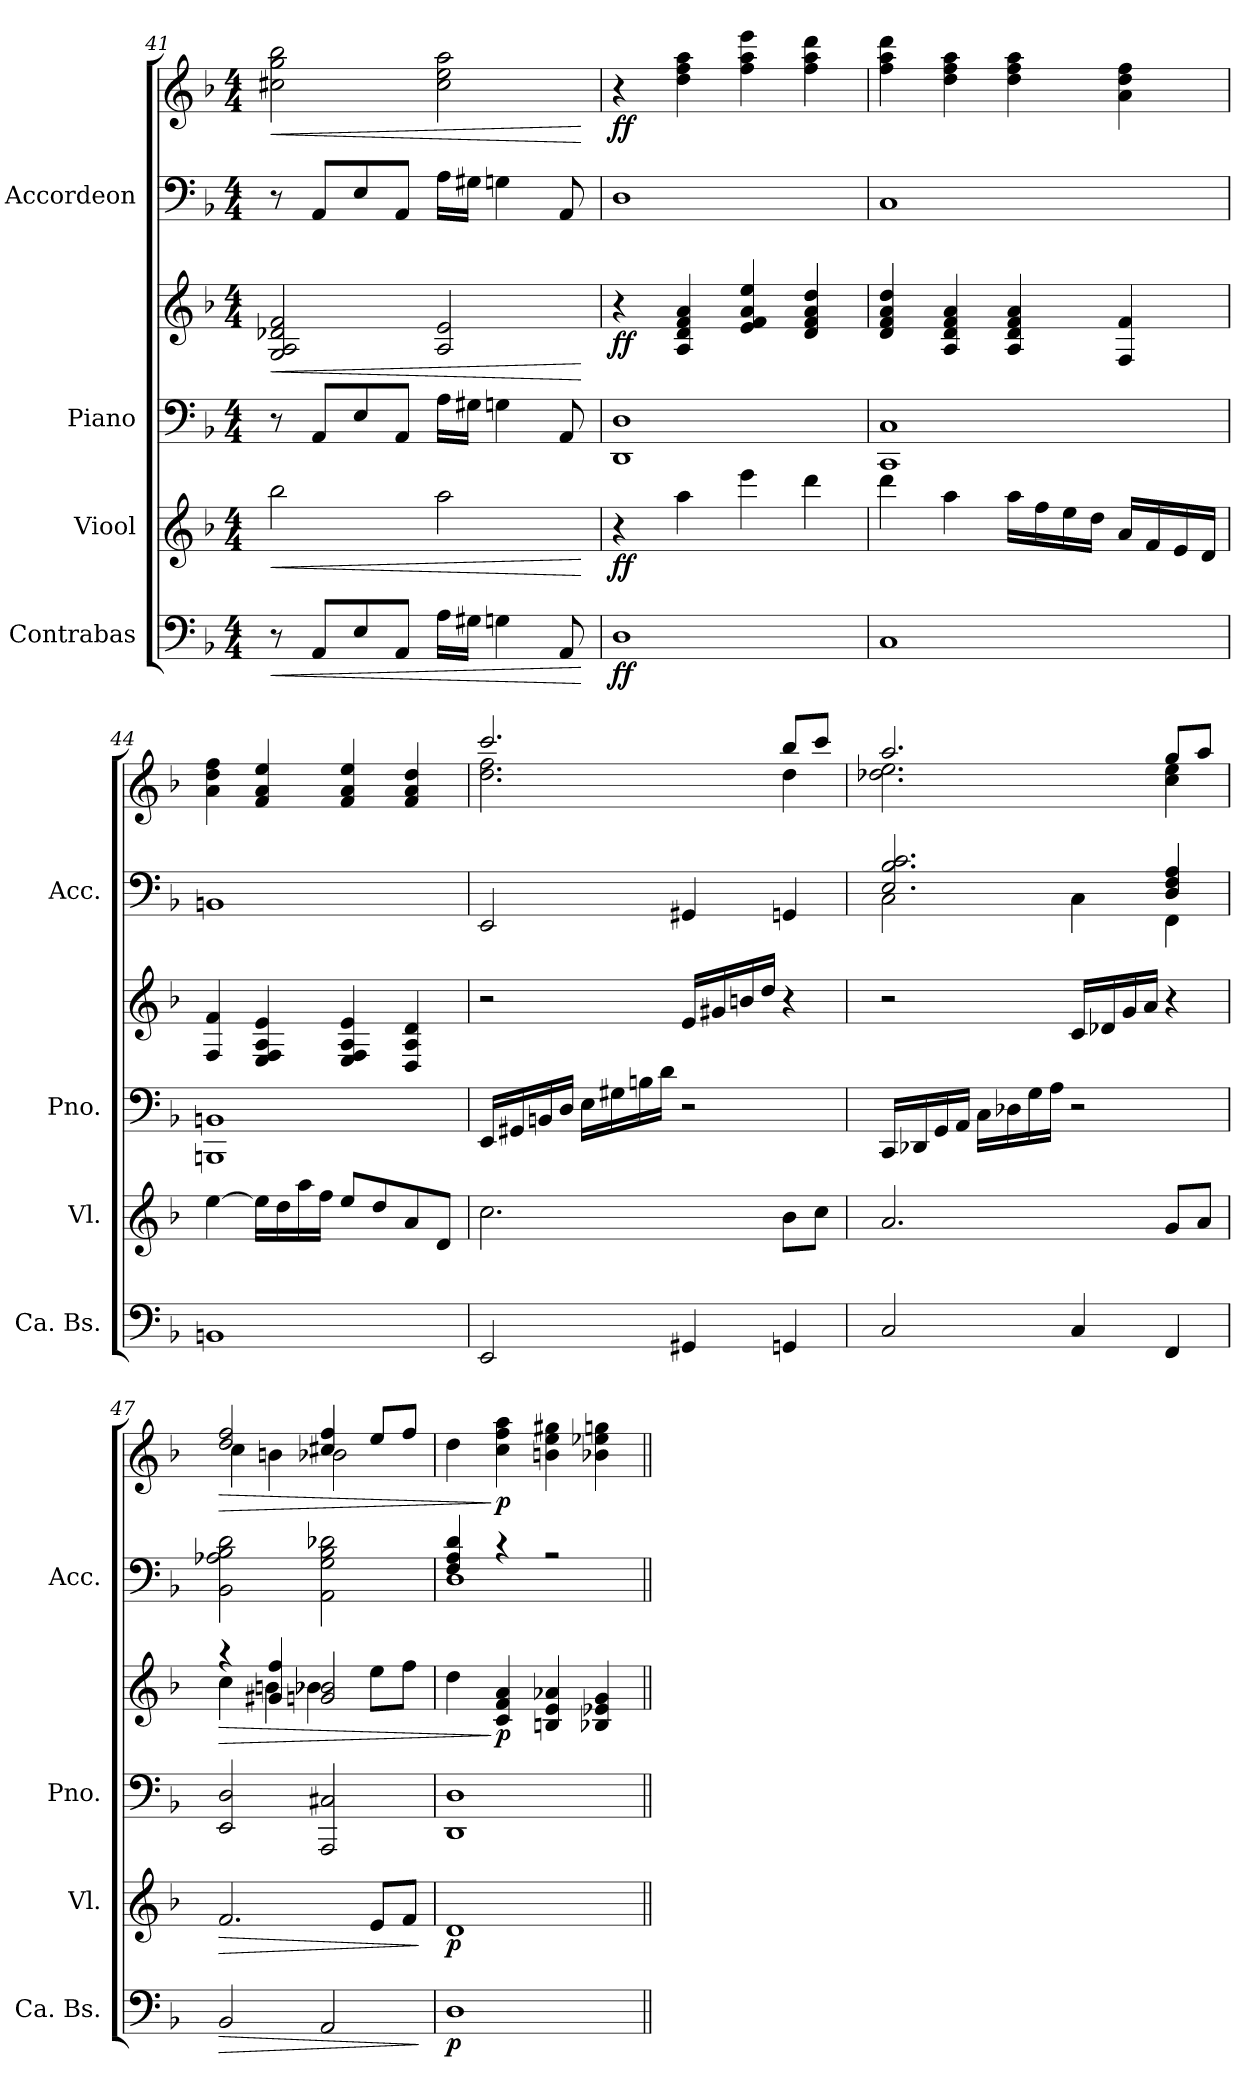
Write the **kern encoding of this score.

**kern	**dynam	**kern	**dynam	**kern	**kern	**dynam	**kern	**kern	**dynam
*part4	*part4	*part3	*part3	*part2	*part2	*part2	*part1	*part1	*part1
*staff6	*staff6	*staff5	*staff5	*staff4	*staff3	*staff3/4	*staff2	*staff1	*staff1/2
*I"Contrabas	*	*I"Viool	*	*I"Piano	*	*	*I"Accordeon	*	*
*I'Ca. Bs.	*	*I'Vl.	*	*I'Pno.	*	*	*I'Acc.	*	*
!!LO:LB:g=z
*clefF4	*	*clefG2	*	*clefF4	*clefG2	*	*clefF4	*clefG2	*
*ITrd7c12	*	*	*	*	*	*	*	*	*
*k[b-]	*	*k[b-]	*	*k[b-]	*k[b-]	*	*k[b-]	*k[b-]	*
*M4/4	*	*M4/4	*	*M4/4	*M4/4	*	*M4/4	*M4/4	*
=41	=41	=41	=41	=41	=41	=41	=41	=41	=41
!	!LO:HP:b	!	!LO:HP:b	!	!	!LO:HP:b	!	!	!LO:HP:b
8r	<	2bb-\	<	8r	2G/ 2A/ 2d-X/ 2f/	<	8r	2cc#X\ 2gg\ 2bb-\	<
8AAA/L	.	.	.	8AA/L	.	.	8AA/L	.	.
8EE/	.	.	.	8E/	.	.	8E/	.	.
8AAA/J	.	.	.	8AA/J	.	.	8AA/J	.	.
16AA\LL	.	2aa\	.	16A\LL	2A/ 2e/	.	16A\LL	2cc#\ 2ee\ 2aa\	.
16GG#X\JJ	.	.	.	16G#X\JJ	.	.	16G#X\JJ	.	.
4GGn\	.	.	.	4Gn\	.	.	4Gn\	.	.
8AAA/	.	.	.	8AA/	.	.	8AA/	.	.
.	[	.	[	.	.	[	.	.	[
=42	=42	=42	=42	=42	=42	=42	=42	=42	=42
!	!LO:DY:b	!	!LO:DY:b	!	!	!LO:DY:b	!	!	!LO:DY:b
1DD	ff	4r	ff	1DD 1D	4r	ff	1D	4r	ff
.	.	4aa\	.	.	4A/ 4d/ 4f/ 4a/	.	.	4dd\ 4ff\ 4aa\	.
.	.	4eee\	.	.	4e/ 4f/ 4a/ 4ee/	.	.	4ff\ 4aa\ 4eee\	.
.	.	4ddd\	.	.	4d/ 4f/ 4a/ 4dd/	.	.	4ff\ 4aa\ 4ddd\	.
=43	=43	=43	=43	=43	=43	=43	=43	=43	=43
1CC	.	4ddd\	.	1CC 1C	4d/ 4f/ 4a/ 4dd/	.	1C	4ff\ 4aa\ 4ddd\	.
.	.	4aa\	.	.	4A/ 4d/ 4f/ 4a/	.	.	4dd\ 4ff\ 4aa\	.
.	.	16aa\LL	.	.	4A/ 4d/ 4f/ 4a/	.	.	4dd\ 4ff\ 4aa\	.
.	.	16ff\	.	.	.	.	.	.	.
.	.	16ee\	.	.	.	.	.	.	.
.	.	16dd\JJ	.	.	.	.	.	.	.
.	.	16a/LL	.	.	4F/ 4f/	.	.	4a\ 4dd\ 4ff\	.
.	.	16f/	.	.	.	.	.	.	.
.	.	16e/	.	.	.	.	.	.	.
.	.	16d/JJ	.	.	.	.	.	.	.
!!LO:PB:g=z
=44	=44	=44	=44	=44	=44	=44	=44	=44	=44
1BBBn	.	[4ee\	.	1BBBn 1BBn	4F/ 4f/	.	1BBn	4a\ 4dd\ 4ff\	.
.	.	16ee\LL]	.	.	4E/ 4F/ 4A/ 4e/	.	.	4f/ 4a/ 4ee/	.
.	.	16dd\	.	.	.	.	.	.	.
.	.	16aa\	.	.	.	.	.	.	.
.	.	16ff\JJ	.	.	.	.	.	.	.
.	.	8ee/L	.	.	4E/ 4F/ 4A/ 4e/	.	.	4f/ 4a/ 4ee/	.
.	.	8dd/	.	.	.	.	.	.	.
.	.	8a/	.	.	4D/ 4A/ 4d/	.	.	4f/ 4a/ 4dd/	.
.	.	8d/J	.	.	.	.	.	.	.
=45	=45	=45	=45	=45	=45	=45	=45	=45	=45
*	*	*	*	*	*	*	*	*^	*
2EEE/	.	2.cc\	.	16EE/LL	2r	.	2EE/	2.ccc/	2.dd\ 2.ff\	.
.	.	.	.	16GG#X/	.	.	.	.	.	.
.	.	.	.	16BBn/	.	.	.	.	.	.
.	.	.	.	16D/JJ	.	.	.	.	.	.
.	.	.	.	16E\LL	.	.	.	.	.	.
.	.	.	.	16G#X\	.	.	.	.	.	.
.	.	.	.	16Bn\	.	.	.	.	.	.
.	.	.	.	16d\JJ	.	.	.	.	.	.
4GGG#X/	.	.	.	2r	16e/LL	.	4GG#X/	.	.	.
.	.	.	.	.	16g#X/	.	.	.	.	.
.	.	.	.	.	16bn/	.	.	.	.	.
.	.	.	.	.	16dd/JJ	.	.	.	.	.
4GGGn/	.	8b-\L	.	.	4r	.	4GGn/	8bb-/L	4dd\	.
.	.	8cc\J	.	.	.	.	.	8ccc/J	.	.
!!LO:LB:g=z	!!
=46	=46	=46	=46	=46	=46	=46	=46	=46	=46	=46
*	*	*	*	*	*	*	*^	*	*	*
2CC/	.	2.a/	.	16CC/LL	2r	.	2.E/ 2.B-/ 2.c/	2C\	2.aa/	2.dd-X\ 2.ee\	.
.	.	.	.	16DD-X/	.	.	.	.	.	.	.
.	.	.	.	16GG/	.	.	.	.	.	.	.
.	.	.	.	16AA/JJ	.	.	.	.	.	.	.
.	.	.	.	16C\LL	.	.	.	.	.	.	.
.	.	.	.	16D-X\	.	.	.	.	.	.	.
.	.	.	.	16G\	.	.	.	.	.	.	.
.	.	.	.	16A\JJ	.	.	.	.	.	.	.
4CC/	.	.	.	2r	16c/LL	.	.	4C\	.	.	.
.	.	.	.	.	16d-X/	.	.	.	.	.	.
.	.	.	.	.	16g/	.	.	.	.	.	.
.	.	.	.	.	16a/JJ	.	.	.	.	.	.
4FFF/	.	8g/L	.	.	4r	.	4D/ 4F/ 4A/	4FF\	8gg/L	4cc\ 4ee\	.
.	.	8a/J	.	.	.	.	.	.	8aa/J	.	.
*	*	*	*	*	*	*	*v	*v	*	*	*
=47	=47	=47	=47	=47	=47	=47	=47	=47	=47	=47
!	!LO:HP:b	!	!LO:HP:b	!	!	!LO:HP:b	!	!	!	!LO:HP:b
*	*	*	*	*	*^	*	*	*	*	*
2BBB-/	>	2.f/	>	2EE/ 2D/	4r	4cc\	>	2BB-\ 2A-X\ 2B-\ 2d\	2dd/ 2ff/	4cc\	>
.	.	.	.	.	4g#X/ 4ff/	4bn\	.	.	.	4bn\	.
2AAA/	.	.	.	2AAA/ 2C#X/	2gn/ 2b-X/	4b-\	.	2AA\ 2G\ 2B-\ 2d-X\	4cc#X/ 4ff/	2b-X\	.
.	.	8e/L	.	.	.	8ee\L	.	.	8ee/L	.	.
.	.	8f/J	.	.	.	8ff\J	.	.	8ff/J	.	.
*	*	*	*	*	*v	*v	*	*	*v	*v	*
.	]	.	]	.	.	.	.	.	.
=48	=48	=48	=48	=48	=48	=48	=48	=48	=48
*	*	*	*	*	*	*	*^	*	*
!	!LO:DY:b	!	!LO:DY:b	!	!	!	!	!	!	!
1DD	p	1d	p	1DD 1D	4dd\	.	4F/ 4A/ 4d/	1D	4dd\	.
!	!	!	!	!	!	!LO:DY:n=1:b	!	!	!	!LO:DY:n=1:b
.	.	.	.	.	4c/ 4f/ 4a/	] p	4r	.	4cc\ 4ff\ 4aa\	] p
.	.	.	.	.	4Bn/ 4e/ 4a-X/	.	2r	.	4bn\ 4ee\ 4gg#X\	.
.	.	.	.	.	4B-X/ 4e-X/ 4g/	.	.	.	4b-X\ 4ee-X\ 4ggn\	.
*	*	*	*	*	*	*	*v	*v	*	*
=||	=||	=||	=||	=||	=||	=||	=||	=||	=||
*-	*-	*-	*-	*-	*-	*-	*-	*-	*-
